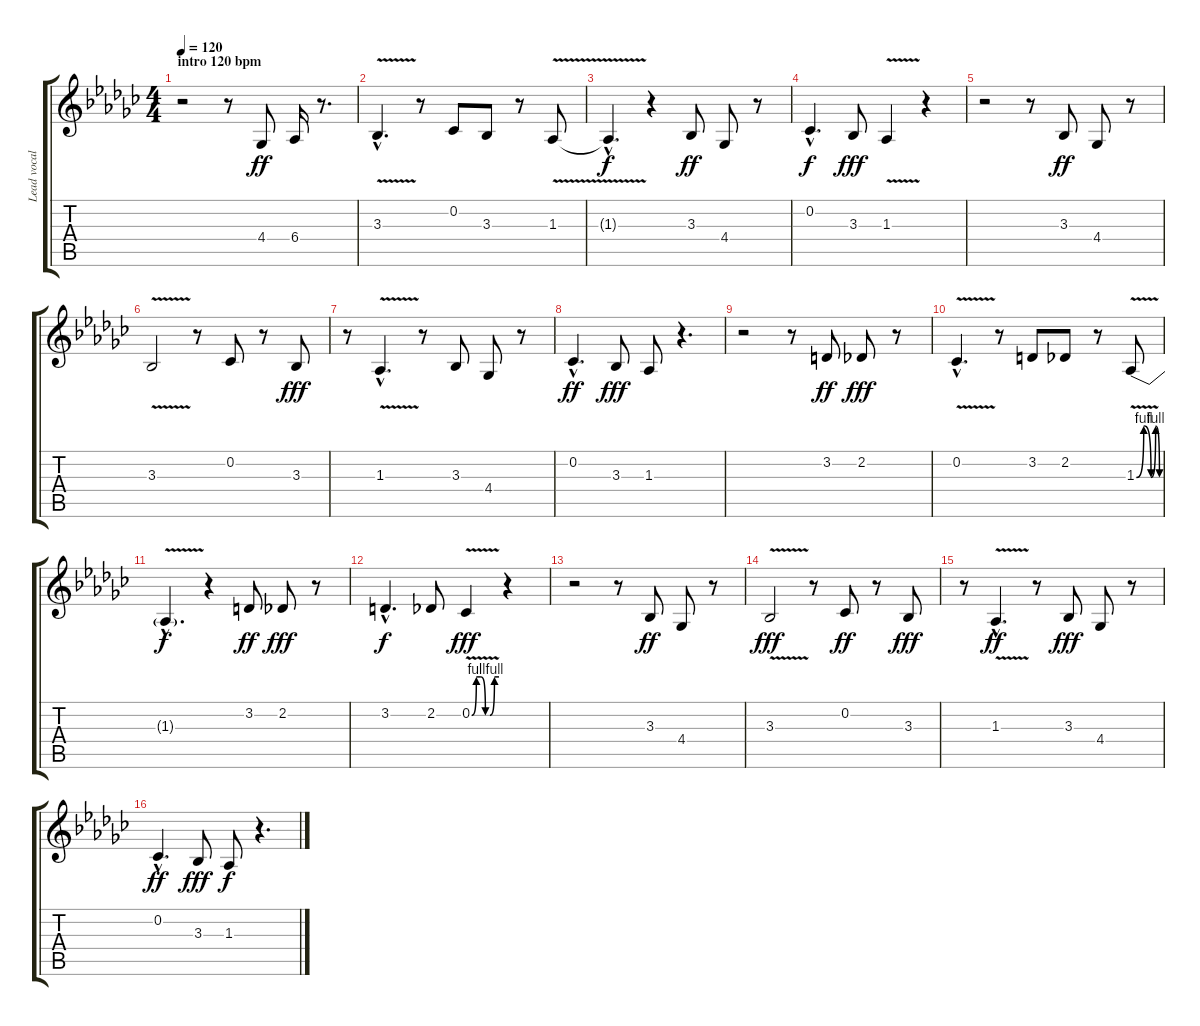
\track ("Lead vocals" "Lead vocal") {instrument tangoaccordion}
\staff {score tabs}
\tuning (E4 B3 G3 D3 A2 E2) {hide}
\ts (4 4)
\section ("" "intro 120 bpm")
\tempo 120
\clef g2
\ks ebminor
r.2{dy ff instrument tangoaccordion} r.8 4.4.8 6.4.16 r.8{d} |
3.3{v hac}.4{d} r.8 0.2.8 3.3.8 r.8 1.3{v}.8 |
1.3{hac t}.4{d dy f} r.4 3.3.8{dy ff} 4.4.8 r.8 |
0.2{hac}.4{d dy f} 3.3.8{dy fff} 1.3{v}.4 r.4 |
r.2 r.8 3.3.8{dy ff} 4.4.8 r.8 |
3.3{v}.2 r.8 0.2.8 r.8 3.3.8{dy fff} |
r.8 1.3{v hac}.4{d} r.8 3.3.8 4.4.8 r.8 |
0.2{hac}.4{d dy ff} 3.3.8{dy fff} 1.3.8 r.4{d} |
r.2 r.8 3.2.8{dy ff} 2.2.8{dy fff} r.8 |
0.2{v hac}.4{d} r.8 3.2.8 2.2.8 r.8 1.3{be (custom 0 0 19 4 38 0 50 4 60 0) v}.8 |
1.3{hac t}.4{d dy f} r.4 3.2.8{dy ff} 2.2.8{dy fff} r.8 |
3.2{hac}.4{d dy f} 2.2.8 0.2{be (custom 0 0 10 4 20 4 30 0 40 0 50 4 60 4) v}.4{dy fff} r.4 |
r.2 r.8 3.3.8{dy ff} 4.4.8 r.8 |
3.3{v}.2{dy fff} r.8 0.2.8{dy ff} r.8 3.3.8{dy fff} |
r.8 1.3{v hac}.4{d dy ff} r.8 3.3.8{dy fff} 4.4.8 r.8 |
0.2{hac}.4{d dy ff} 3.3.8{dy fff} 1.3.8{dy f} r.4{d}
